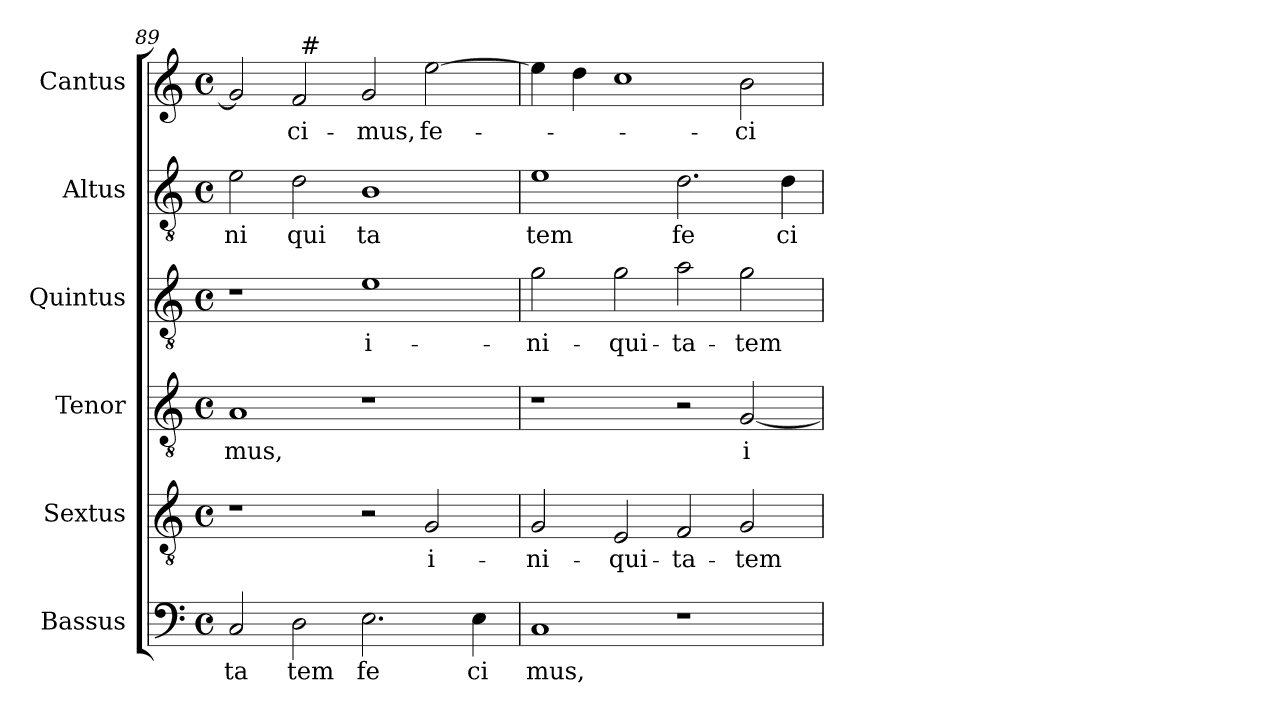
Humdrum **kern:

**kern	**text	**kern	**text	**kern	**text	**kern	**text	**kern	**text	**kern	**text
*part6	*part6	*part5	*part5	*part4	*part4	*part3	*part3	*part2	*part2	*part1	*part1
*staff6	*staff6	*staff5	*staff5	*staff4	*staff4	*staff3	*staff3	*staff2	*staff2	*staff1	*staff1
*I"Bassus	*	*I"Sextus	*	*I"Tenor	*	*I"Quintus	*	*I"Altus	*	*I"Cantus	*
*clefF4	*	*clefGv2	*	*clefGv2	*	*clefGv2	*	*clefGv2	*	*clefG2	*
*M4/4	*	*M4/4	*	*M4/4	*	*M4/4	*	*M4/4	*	*M4/4	*
*met(c)	*	*met(c)	*	*met(c)	*	*met(c)	*	*met(c)	*	*met(c)	*
=89	=89	=89	=89	=89	=89	=89	=89	=89	=89	=89	=89
!	!LO:LY:b:cj	!	!	!	!LO:LY:b:cj	!	!	!	!LO:LY:b:cj	!	!
*	*	*	*	*	*	*	*	*	*	*^	*
2C/	ta	1r	.	1A	mus,	1r	.	2e\	ni	2g/]	2ryy	.
!	!LO:LY:b:cj	!	!	!	!	!	!	!	!LO:LY:b:cj	!	!	!LO:LY:b:cj
2D\	tem	.	.	.	.	.	.	2d\	qui	2f/	64ryy	-ci-
!	!	!	!	!	!	!	!	!	!	!	!LO:TX:a:t=#	!
.	.	.	.	.	.	.	.	.	.	.	1ryy	.
!	!LO:LY:b:cj	!	!	!	!	!	!LO:LY:b:cj	!	!LO:LY:b:cj	!	!	!LO:LY:b:cj
2.E\	fe	2r	.	1r	.	1e	i-	1B	ta	2g/	.	-mus,
!	!	!	!LO:LY:b:cj	!	!	!	!	!	!	!	!	!LO:LY:b:cj
.	.	2G/	i-	.	.	.	.	.	.	[>2ee\	.	fe-
.	.	.	.	.	.	.	.	.	.	.	4ryy	.
!	!LO:LY:b:cj	!	!	!	!	!	!	!	!	!	!	!
4E\	ci	.	.	.	.	.	.	.	.	.	.	.
.	.	.	.	.	.	.	.	.	.	.	8...ryy	.
=90	=90	=90	=90	=90	=90	=90	=90	=90	=90	=90	=90	=90
!	!LO:LY:b:cj	!	!LO:LY:b:cj	!	!	!	!LO:LY:b:cj	!	!LO:LY:b:cj	!	!	!
*	*	*	*	*	*	*	*	*	*	*v	*v	*
1C	mus,	2G/	-ni-	1r	.	2g\	-ni-	1e	tem	4ee\]	.
.	.	.	.	.	.	.	.	.	.	4dd\	.
!	!	!	!LO:LY:b:cj	!	!	!	!LO:LY:b:cj	!	!	!	!
.	.	2E/	-qui-	.	.	2g\	-qui-	.	.	1cc	.
!	!	!	!LO:LY:b:cj	!	!	!	!LO:LY:b:cj	!	!LO:LY:b:cj	!	!
1r	.	2F/	-ta-	2r	.	2a\	-ta-	2.d\	fe	.	.
!	!	!	!LO:LY:b:cj	!	!LO:LY:b:rj	!	!LO:LY:b:cj	!	!	!	!LO:LY:b:cj
.	.	2G/	-tem	[>2G/	i	2g\	-tem	.	.	2b\	-ci-
!	!	!	!	!	!	!	!	!	!LO:LY:b:cj	!	!
.	.	.	.	.	.	.	.	4d\	ci	.	.
=	=	=	=	=	=	=	=	=	=	=	=
*-	*-	*-	*-	*-	*-	*-	*-	*-	*-	*-	*-
